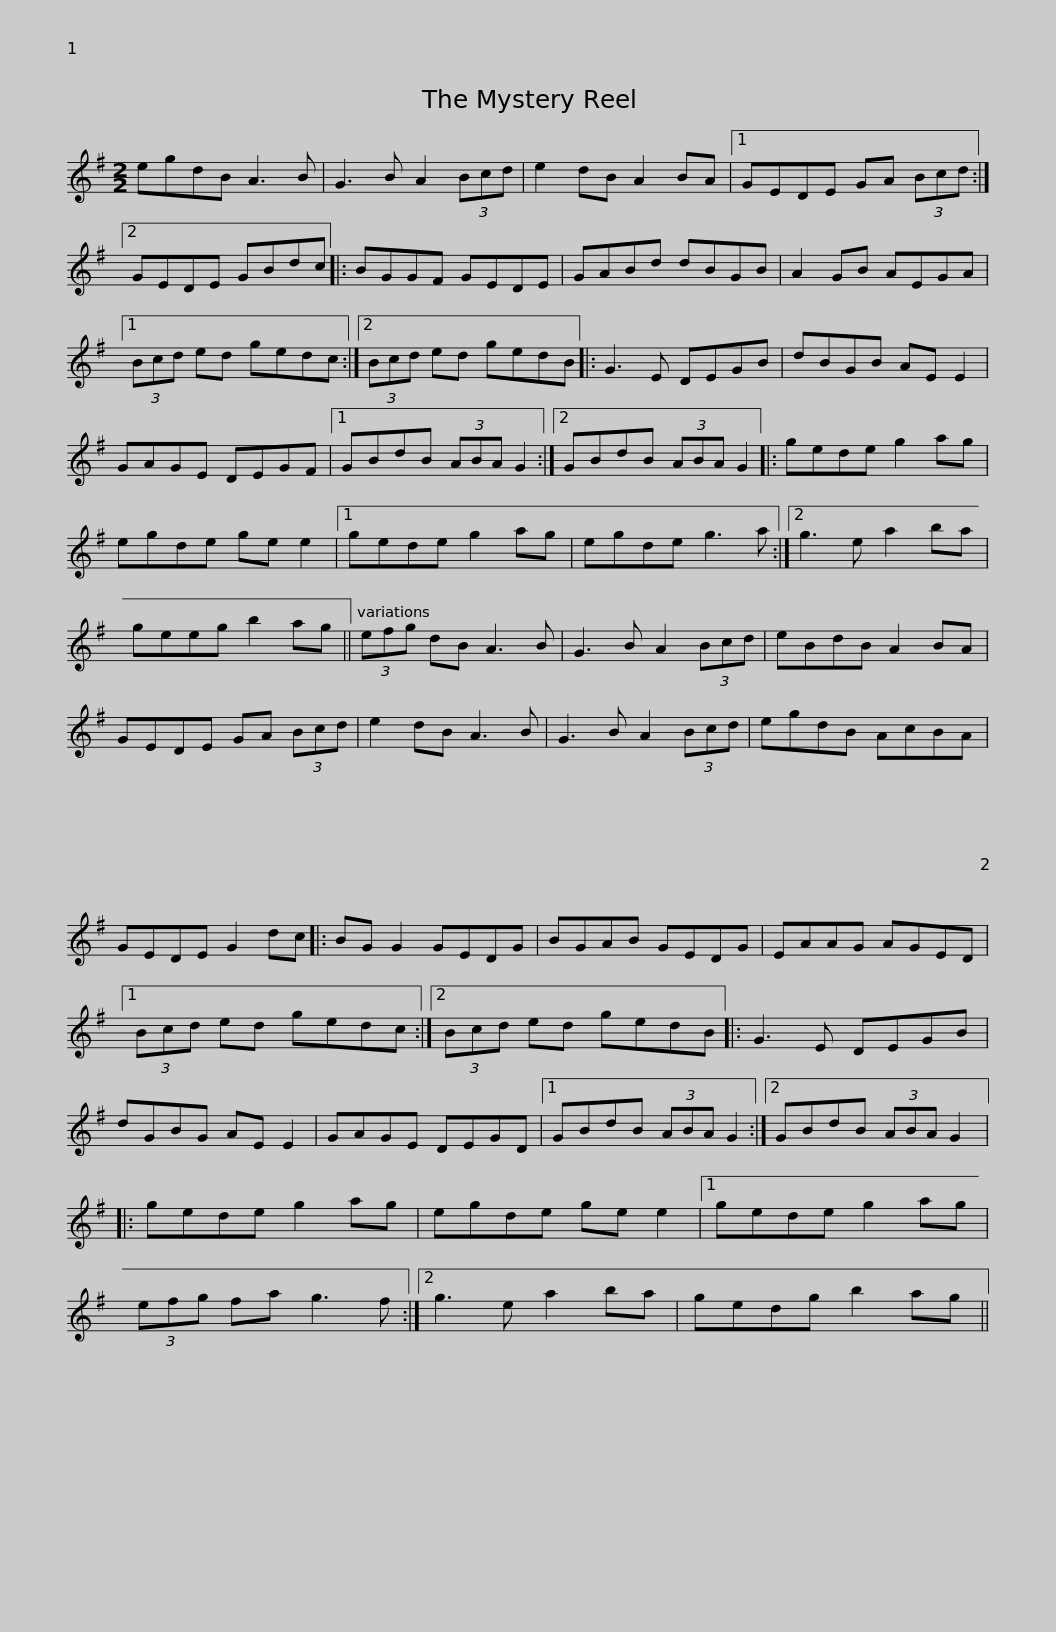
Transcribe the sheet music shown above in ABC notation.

X:1
L:1/8
M:2/2
I:linebreak $
K:G
V:1 treble
V:1
 egdB A3 B | G3 B A2 (3Bcd | e2 dB A2 BA |1 GEDE GA (3Bcd :|2 GEDE GBdc |:$ %5
 BGGF GEDE | GABd dBGB | A2 GB AEGA |1 (3Bcd ed gedc :|2 (3Bcd ed gedB |:$ %10
 G3 E DEGB | dBGB AE E2 | GAGE DEGF |1 GBdB (3ABA G2 :|2 GBdB (3ABA G2 |:$ %15
 gede g2 ag | egde ge e2 |1 gede g2 ag | egde g3 a :|2 g3 e a2 ba | %20
 geeg b2 ag ||$ (3efg dB A3 B | G3 B A2 (3Bcd | eBdB A2 BA | GEDE GA (3Bcd | %25
 e2 dB A3 B | G3 B A2 (3Bcd |$ egdB AcBA | GEDE G2 dc |: BG G2 GEDG | %30
 BGAB GEDG | EAAG AGED |1$ (3Bcd ed gedc :|2 (3Bcd ed gedB |: G3 E DEGB | %35
 dGBG AE E2 | GAGE DEGD |1$ GBdB (3ABA G2 :|2 GBdB (3ABA G2 |: gede g2 ag | %40
 egde ge e2 |1 gede g2 ag |$ (3efg fa g3 f :|2 g3 e a2 ba | gedg b2 ag || %45
